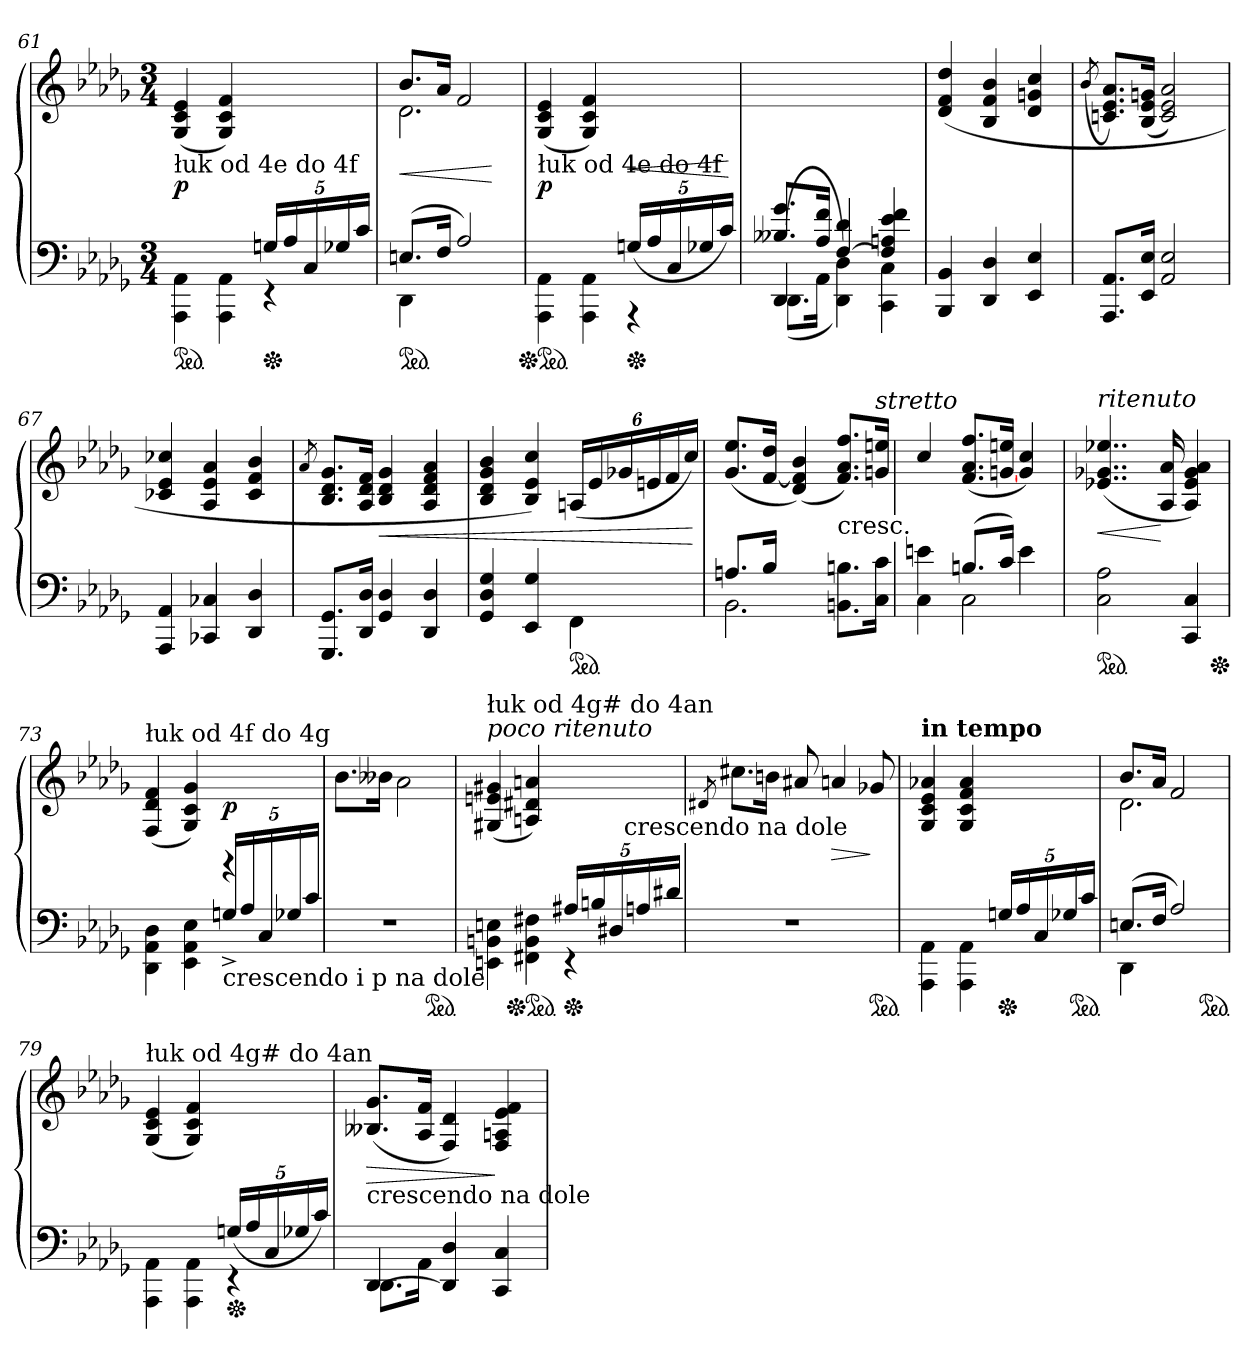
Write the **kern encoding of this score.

**kern	**kern	**dynam
*part1	*part1	*part1
*staff2	*staff1	*staff1/2
*clefF4	*clefG2	*
*k[b-e-a-d-g-]	*k[b-e-a-d-g-]	*
*M3/4	*M3/4	*
=61	=61	=61
*^	*	*
!	!	!LO:TX:b:t=łuk od 4e do 4f	!
*ped	*	*	*
4AAA-\ 4AA-\	2ryy	(>4G-/ 4c/ 4e-/	p
4AAA-\ 4AA-\	.	4G-/ 4c/ 4f/)	.
*Xped	*	*	*
4rEE	20Gn/LL	4ryy	.
.	20A-/	.	.
.	20C/	.	.
.	20G-X/	.	.
.	20c/JJ	.	.
=62	=62	=62	=62
*	*	*^	*
!LO:TX:b:t=crescendo na dole	!	!	!	!
*ped	*	*	*	*
(<8.EnL	4DD-	8.b-L	2.d-	<
16FJk	.	16a-Jk	.	.
2A-/)	2ryy	2f	.	.
*v	*v	*	*	*
*	*v	*v	*
.	.	[
=63	=63	=63
*^	*	*
!	!	!LO:TX:b:t=łuk od 4e do 4f	!
*Xped	*	*	*
*ped	*	*	*
4AAA-\ 4AA-\	2ryy	(>4G-/ 4c/ 4e-/	p
4AAA-\ 4AA-\	.	4G-/ 4c/ 4f/)	.
*Xped	*	*	*
4rAAA	(20Gn/LL	4ryy	<
.	20A-/	.	.
.	20C/	.	.
.	20G-X/	.	.
.	20c/JJ)	.	.
*v	*v	*	*
.	.	[
=64	=64	=64
*^	*	*
*	*^	*	*
(4DD-	(8.DD-L	8.B--X/ 8.g-/L	4ryy	.
.	16AA-Jk	16A-/ 16f/Jk	.	.
2ryy	4DD-\ 4D-\))	[4F/ 4d-/	4ryy	.
.	4CC\ 4C\	4F]/ 4An/ 4e-/ 4f/	4ryy	.
*v	*v	*v	*	*
=65	=65	=65
4BBB- 4BB-	(>4d- 4f 4dd-	.
4DD- 4D-	4B- 4f 4b-	.
4EE- 4E-	4d- 4gn 4cc	.
=66	=66	=66
.	(8qb-/	.
8.AAA- 8.AA-L	8.cn 8.e- 8.a-L)	.
16EE- 16E-Jk	(<16B- 16e- 16gnJk	.
2AA- 2E-	2c 2e- 2a-)	.
=67	=67	=67
4AAA- 4AA-	4c-X 4e- 4cc-X	.
4CC-X 4C-X	4A- 4e- 4a-	.
4DD- 4D-	4c- 4f 4b-	.
=68	=68	=68
.	8qa-/	.
8.GGG- 8.GG-L	8.B- 8.d- 8.g-L	.
16DD- 16D-Jk	16A- 16d- 16fJk	.
4GG- 4D-	4B- 4d- 4g-	<
4DD- 4D-	4A- 4d- 4f 4a-	.
=69	=69	=69
4GG- 4D- 4G-	4B- 4d- 4g- 4b-	.
4EE- 4G-	4B- 4e- 4cc)	.
*ped	*	*
4FF\	(>24An/LL	.
.	24e-	.
.	24g-X	.
.	24en	.
.	24f	.
.	24ccJJ)	.
.	.	[
=70	=70	=70
*^	*	*
8.AnL	2.BB-	(>8.g-/ 8.ee-/L	.
16B-Jk	.	[16f 16dd-Jk	.
4ryy	.	(4d- 4f] 4b-)	.
!	!	!LO:TX:c:t=cresc.	!
8.BBn\ 8.Bn\L	.	8.f/ 8.a-/ 8.ff/L)	.
!	!	!LO:TX:a:i:t=stretto	!
16C 16cJk	.	16gn 16eenJk	.
=71	=71	=71	=71
4en\	4C	4cc/	.
(<8.BnL	2C	(>8.f/ 8.a-/ 8.ff/L	.
16cJk)	.	[>16gn 16eenJk	.
4e\	.	4g/ 4cc/)	.
*v	*v	*	*
=72	=72	=72
!	!LO:TX:a:i:t=ritenuto	!
*ped	*	*
2C 2A-	(4..e-X/ 4..g-X/ 4..ee-X/	<
.	16A- 16a-	[
4CC 4C	4A- 4e- 4g- 4a-)	.
*Xped	*	*
=73	=73	=73
*^	*	*
!	!	!LO:TX:a:t=łuk od 4f do 4g	!
4DD-\ 4AA-\ 4D-\	2ryy	(>4F/ 4d-/ 4f/	.
4EE-\ 4AA-\ 4E-\	.	4G-/ 4c/ 4g-/)	.
!LO:TX:b:t=crescendo i p na dole	!	!	!
!	!	!	!LO:DY:b
4r	20Gn^>/LL	4ryy	p
.	20A-/	.	.
.	20C/	.	.
.	20G-X/	.	.
.	20c/JJ	.	.
*v	*v	*	*
=74	=74	=74
2.rF	8.b-L	.
.	16b--XJk	.
.	2a-\	.
*ped	*	*
=75	=75	=75
*^	*	*
!	!	!LO:TX:a:i:t=poco ritenuto	!
!	!	!LO:TX:a:t=łuk od 4g# do 4an	!
4EEn\ 4BBn\ 4En\	2ryy	(>4G#X 4en 4g#X	.
*Xped	*	*	*
*ped	*	*	*
4FF#X\ 4BB\ 4F#X\	.	4An/ 4d#X/ 4an/)	.
*Xped	*	*	*
4rEE	20A#X/LL	4ryy	.
.	20Bn/	.	.
.	20D#X	.	.
!	!LO:TX:a:t=crescendo na dole	!	!
.	20An/	.	.
.	20d#X/JJ	.	.
*v	*v	*	*
=76	=76	=76
.	8qd#X/	.
2.rF	8.cc#XL	.
.	16bnJk	.
.	8a#X/	.
.	4an/	>
.	8g-X/	]
*ped	*	*
=77	=77	=77
*^	*	*
!	!	!LO:TX:a:B:t=in tempo	!
4AAA-\ 4AA-\	2ryy	4G-/ 4c/ 4e-/ 4a-X/	.
4AAA-\ 4AA-\	.	4G-/ 4c/ 4f/ 4a-/	.
*Xped	*	*	*
4ryy	20Gn/LL	4ryy	.
.	20A-/	.	.
.	20C/	.	.
.	20G-X	.	.
.	20c/JJ	.	.
*ped	*	*	*
=78	=78	=78	=78
*	*	*^	*
(<8.EnL	4DD-	8.b-L	2.d-	.
16FJk	.	16a-Jk	.	.
2A-/)	2ryy	2f	.	.
*	*	*v	*v	*
*ped	*	*	*
=79	=79	=79	=79
!	!	!LO:TX:a:t=łuk od 4g# do 4an	!
4AAA-\ 4AA-\	2ryy	(>4G-/ 4c/ 4e-/	.
4AAA-\ 4AA-\	.	4G-/ 4c/ 4f/)	.
*Xped	*	*	*
4rEE	(20Gn/LL	4ryy	.
.	20A-/	.	.
.	20C/	.	.
.	20G-X/	.	.
.	20c/JJ)	.	.
=80	=80	=80	=80
!LO:TX:a:t=crescendo na dole	!	!	!
[4DD-	8.DD-L	(>8.B--X/ 8.g-/L	>
.	16AA-Jk	16A-/ 16f/Jk	.
2rAyy	4DD-] 4D-	4F/ 4d-/)	.
.	4CC 4C	4F/ 4An/ 4e-/ 4f/	]
*v	*v	*	*
=	=	=
*-	*-	*-
